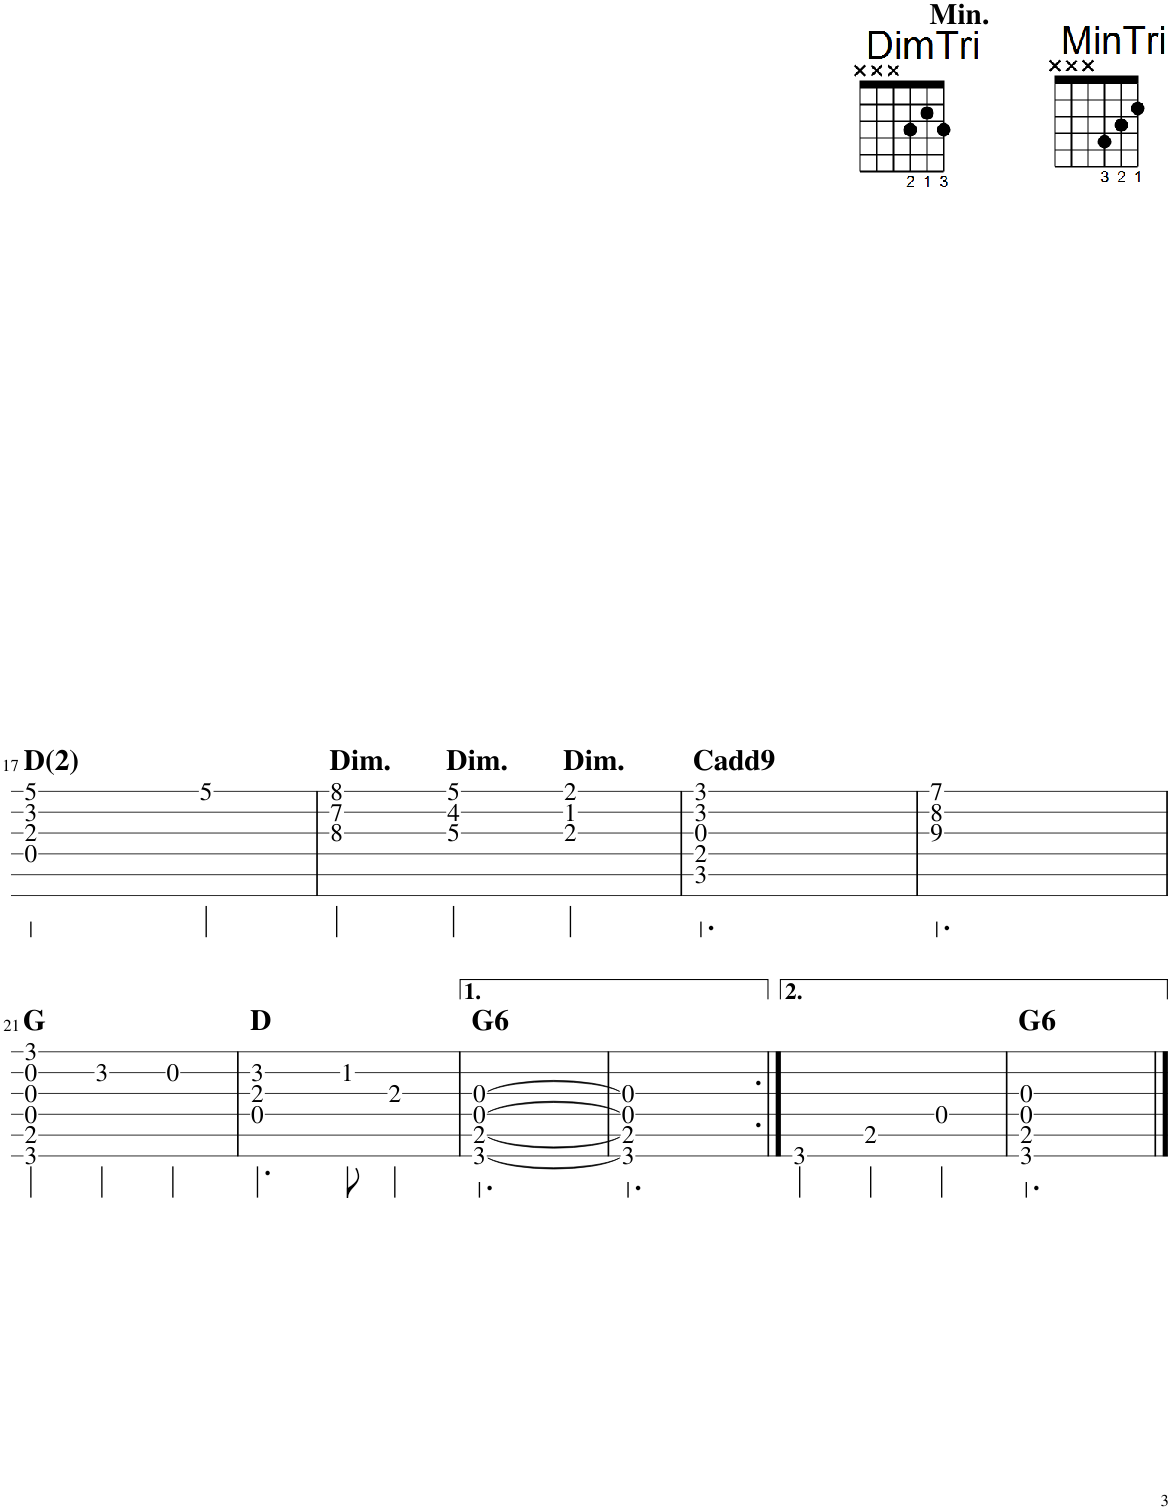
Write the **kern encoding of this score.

**kern
*part1
*staff1
*I"Guitar
*I'Guit.
!!LO:PB:g=z
*
*k[]
*M3/4
=17
!LO:TX:a:B:t=D(2)
2D\ 2A\ 2d\ 2a\
4a\
=18
!LO:TX:a:B:t=Dim.
4e-\ 4f#\ 4cc\
!LO:TX:a:B:t=Dim.
4c\ 4e-\ 4a\
!LO:TX:a:B:t=Dim.
4A\ 4c\ 4f#\
=19
!LO:TX:a:B:t=Cadd9
2.C\ 2.E\ 2.G\ 2.d\ 2.g\
=20
!LO:TX:a:B:t=Min.
2.e\ 2.g\ 2.b\
!!LO:LB:g=z
=21
!LO:TX:a:B:t=G
4GG\ 4BB\ 4D\ 4G\ 4B\ 4g\
4d\
4B\
=22
!LO:TX:a:B:t=D
4.D\ 4.A\ 4.d\
8c\
4A\
=23
!LO:TX:a:B:t=G6
[2.GG\ [2.BB\ [2.D\ [2.G\
=24
2.GG\] 2.BB\] 2.D\] 2.G\]
=25:|!
4GG\
4BB\
4D\
=26
!LO:TX:a:B:t=G6
2.GG\ 2.BB\ 2.D\ 2.G\
==
*-
